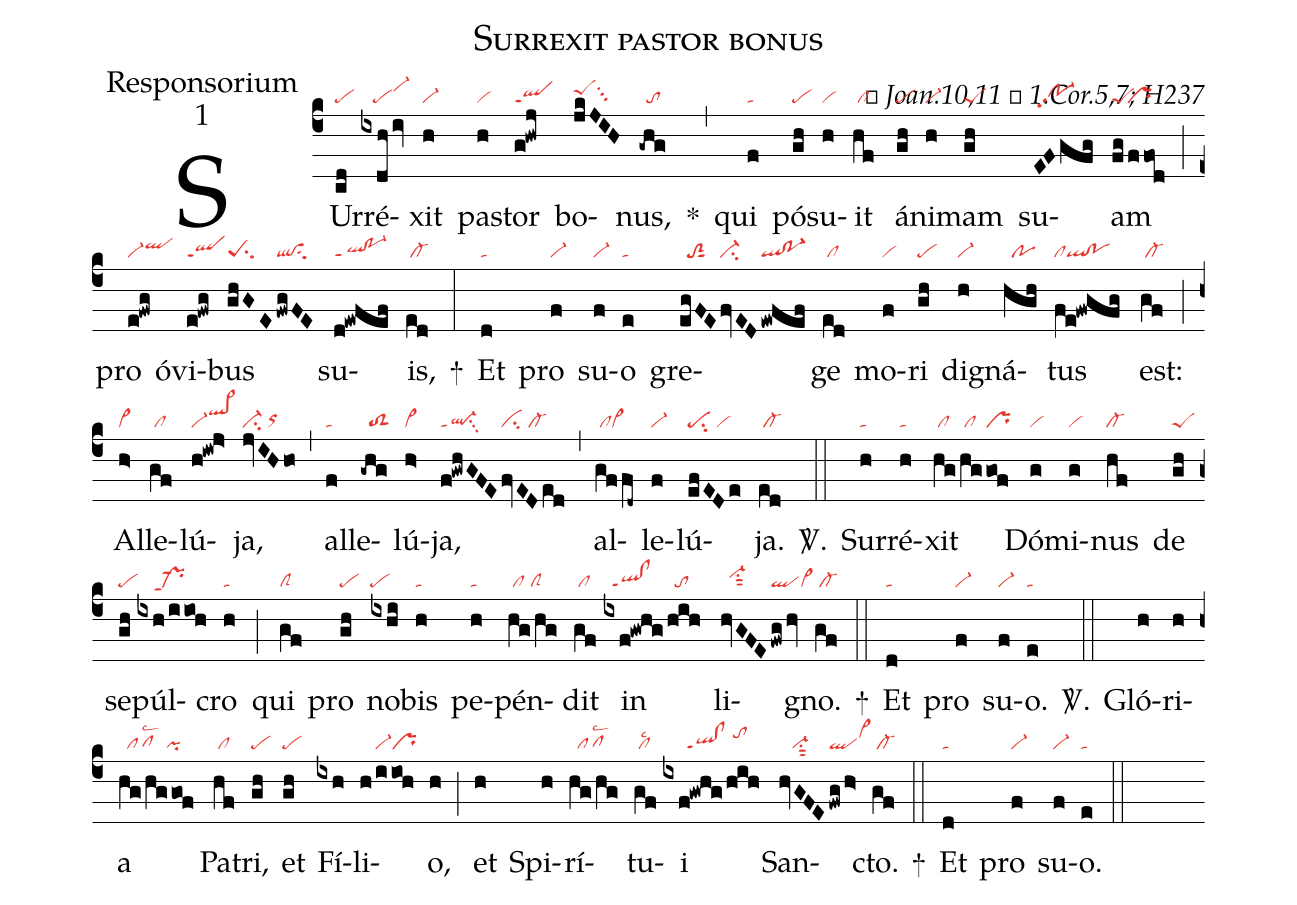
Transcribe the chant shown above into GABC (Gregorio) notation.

name:Surrexit pastor bonus;
office-part:Responsorium;
mode:1;
commentary:ꝶ Joan.10,11 ꝟ 1.Cor.5,7; H237;
nabc-lines:1;
%%
(c4)
SUr(cd|pe)ré(ixdh/iv|///pevi-hj)xit(h|vi-) pa(h|vi)stor(g!hwj|qlppt1) bo(jkJIH|peShisu3)nus,(-ghg|//to) *(,)
qui(f|ta) pó(gh|pe)su(h|vi)it(hf|/cl) á(gh|pe)ni(h|vi-)mam(gh|peS) su(EFgfg|/po-1hhpp2)am(fg/ffod|peS``pr) (;)
pro(e!fwg|vi-qlhi) óv{i}(e!fwg|qlppt1)bus(ghGE|peSsu2|fwgFE|qlsu2) su(d!ewfef|ql!po-1ppt1)is,(ed|/cl-) +(:)
Et(d|ta) pro(f|vi-) su(f|vi-)o(e|ta) gre(egFE|//toS2sut1|fvED|ci-|ewfef|ql!po-1)ge(ed|/cl)
mo(f|vi)ri(gh|pe) di(h|vi-)gná(hgh|//po)tus(fe!fwgfg|clql!po) est:(gf|/cl-) (;)
Al(h>|vi>)le(gf|/cl)lú(h!iw!j>|vi-ql>hj)ja,(jvIHho|ci-/orhh) (,)
al(f|ta)le(-ghg|//toS2)lú(h>|vi>)ja,(f!gwhGFE|ql-ppt1su3|fvEDed|ci/cl-) (,)
al(gffd~|/clcl~)le(f|vi-)lú(efEDe|pesu2/vi)ja.(ed|/cl-) <sp>V/</sp>.(::)
Sur(h|ta)ré(h|ta)xit(hg|/cl|/hg|/cl|/gof|pr) Dó(g|vi)mi(g|vi)nus(hf|cl-) de(gh|peS) se(gh|pe)púl(ixh/iioh|////pr-ppt1)cro(h|ta) (;)
qui(gf|clS) pro(gh|pe) no(ixhi|pe)bis(h|ta) pe(h|ta)pén(hg/hg|/cl/clS)dit(gf|/cl) in(ixf!gwhg|//ql!clppt1|/hih|//to)
li(hvGFE|//vi-hisu1sut2|fwg/hv|qlvi>)gno.(gf|/cl-) +(::)
Et(d|ta) pro(f|vi-) su(f|vi-)o.(e|ta) <sp>V/</sp>.(::)
Gló(h)ri(h)a(hg/hggof|//pflsc2/pi) Pa(hf|/cl)tri,(gh|pe) et(gh|pe) Fí(ixh)li(h/iioh|////vi-pr)o,(h) (;)
et(h) Spi(h)rí(hg/hg|//pflsc2)tu(gf|/cllsc2)i(ixf!gwhg/hih|//////ql!clppt1/tohj) San(hvGFE|///vi-su1sut2|fwg/h>|qlvi>hj)cto.(gf|/cl-) +(::)
Et(d|ta) pro(f|vi-) su(f|vi-)o.(e|ta) (::)
